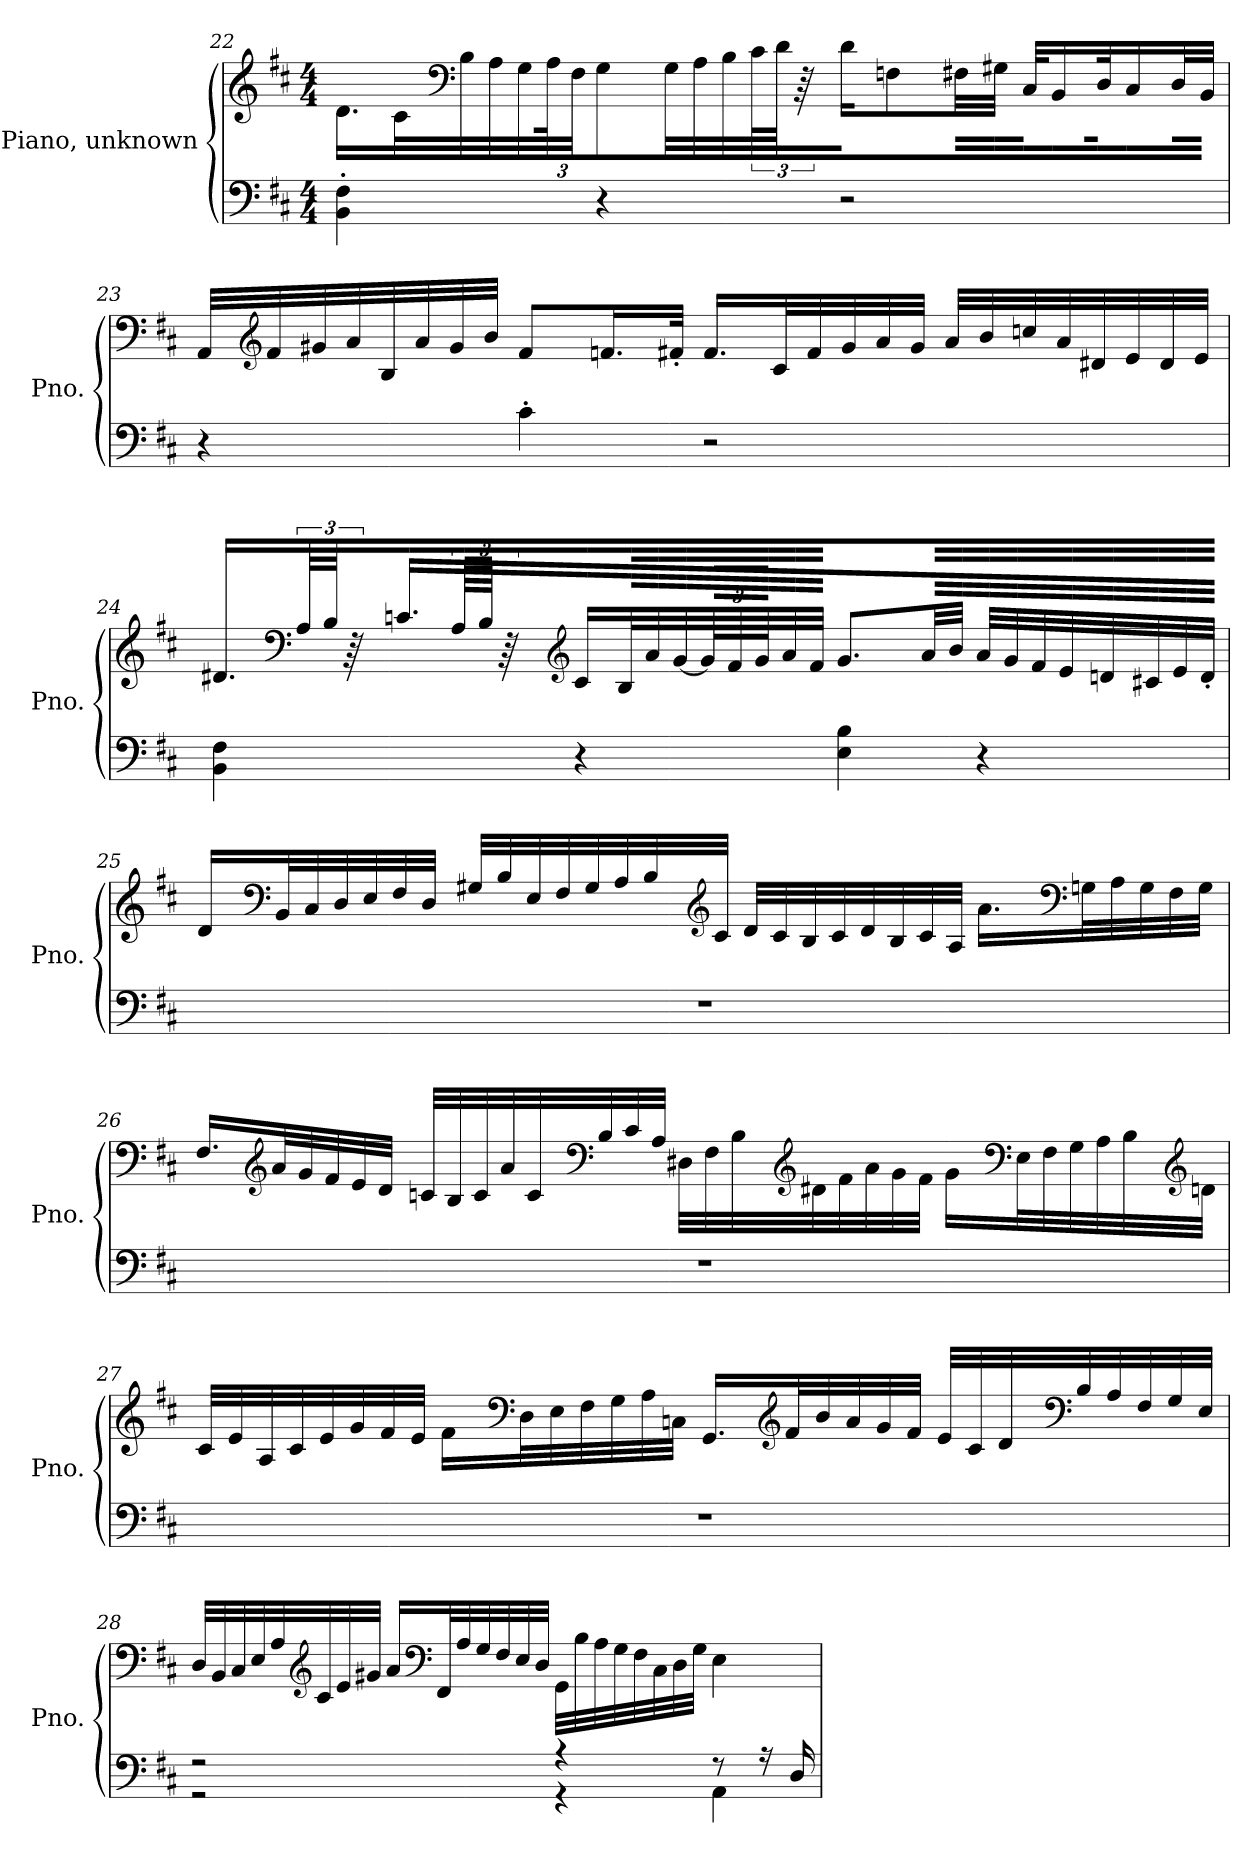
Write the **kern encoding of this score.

**kern	**kern
*part1	*part1
*staff2	*staff1
*I"Piano, unknown	*
*I'Pno.	*
!!LO:LB:g=z
*clefF4	*clefG2
*k[f#c#]	*k[f#c#]
*M4/4	*M4/4
=22	=22
4BB\' 4F#\'	16.d\LL
.	32c#\L
*	*clefF4
.	32B\
.	32A\
.	32G\
*	*Xbrackettup
.	96A\K
.	48F#\JJ
4r	8G\
.	32G\LL
.	32A\
.	32B\
*	*brackettup
.	96c#\L
.	96d\JJJJ
.	96r
2r	16d\KL
.	8Fn\
.	32F#X\LL
.	32G#X\JJJ
.	32C#/KLL
.	16BB/
.	32D/K
.	16C#/
.	32D/L
.	32BB/JJJ
!!LO:LB:g=z
=23	=23
4r	32AA/LLL
*	*clefG2
.	32f#/
.	32g#X/
.	32a/
.	32B/
.	32a/
.	32g#/
.	32b/JJJ
4c#'\	8f#/L
.	16.fn/L
.	32f#X'/JJk
2r	16.f#/LL
.	32c#/L
.	32f#/
.	32g#/
.	32a/
.	32g#/JJJ
.	32a/LLL
.	32b/
.	32ccn/
.	32a/
.	32d#X/
.	32e/
.	32d#/
.	32e/JJJ
!!LO:LB:g=z
=24	=24
4BB\ 4F#\	16.d#X\LL
*	*clefF4
.	96A\LL
.	96B\JJJJ
.	96r
.	16.cn\LL
.	96A\LL
.	96B\JJJJ
.	96r
*	*clefG2
4r	16c/LL
.	32B/L
.	32a/
.	[32g/
*	*Xbrackettup
.	96g/L]
.	96f#/
.	96g/J
.	32a/
.	32f#/JJJ
4E\ 4B\	8.g/L
.	32a/LL
.	32b/JJJ
4r	32a/LLL
.	32g/
.	32f#/
.	32e/
.	32dn/
.	32c#X/
.	32e/
.	32d'/JJJ
!!LO:LB:g=z
=25	=25
1r	16d/LL
*	*clefF4
.	32BB/L
.	32C#/
.	32D/
.	32E/
.	32F#/
.	32D/JJJ
.	32G#X/LLL
.	32B/
.	32E/
.	32F#/
.	32G#/
.	32A/
.	32B/
*	*clefG2
.	32c#/JJJ
.	32d/LLL
.	32c#/
.	32B/
.	32c#/
.	32d/
.	32B/
.	32c#/
.	32A/JJJ
.	16.a\LL
*	*clefF4
.	32Gn\L
.	32A\
.	32G\
.	32F#\
.	32G\JJJ
!!LO:PB:g=z
=26	=26
1r	16.F#/LL
*	*clefG2
.	32a/L
.	32g/
.	32f#/
.	32e/
.	32d/JJJ
.	32cn/LLL
.	32B/
.	32c/
.	32a/
.	32c/
*	*clefF4
.	32B/
.	32c/
.	32A/JJJ
.	32D#X\LLL
.	32F#\
.	32B\
*	*clefG2
.	32d#X\
.	32f#\
.	32a\
.	32g\
.	32f#\JJJ
.	16g\LL
*	*clefF4
.	32E\L
.	32F#\
.	32G\
.	32A\
.	32B\
*	*clefG2
.	32dn\JJJ
!!LO:LB:g=z
=27	=27
1r	32c#/LLL
.	32e/
.	32A/
.	32c#/
.	32e/
.	32g/
.	32f#/
.	32e/JJJ
.	16f#\LL
*	*clefF4
.	32D\L
.	32E\
.	32F#\
.	32G\
.	32A\
.	32Cn\JJJ
.	16.GG/LL
*	*clefG2
.	32f#/L
.	32b/
.	32a/
.	32g/
.	32f#/JJJ
.	32e/LLL
.	32c#/
.	32d/
*	*clefF4
.	32B/
.	32A/
.	32F#/
.	32G/
.	32E/JJJ
!!LO:LB:g=z
=28	=28
*^	*
2r	2r	32D/LLL
.	.	32BB/
.	.	32C#/
.	.	32E/
.	.	32A/
*	*	*clefG2
.	.	32c#/
.	.	32e/
.	.	32g#X/JJJ
.	.	16a/LL
*	*	*clefF4
.	.	32FF#/L
.	.	32A/
.	.	32G/
.	.	32F#/
.	.	32E/
.	.	32D/JJJ
4r	4r	32GG\LLL
.	.	32B\
.	.	32A\
.	.	32G\
.	.	32F#\
.	.	32C#\
.	.	32D\
.	.	32G\JJJ
8r	4AA\	4E\
16r	.	.
16D/	.	.
*v	*v	*
=	=
*-	*-
